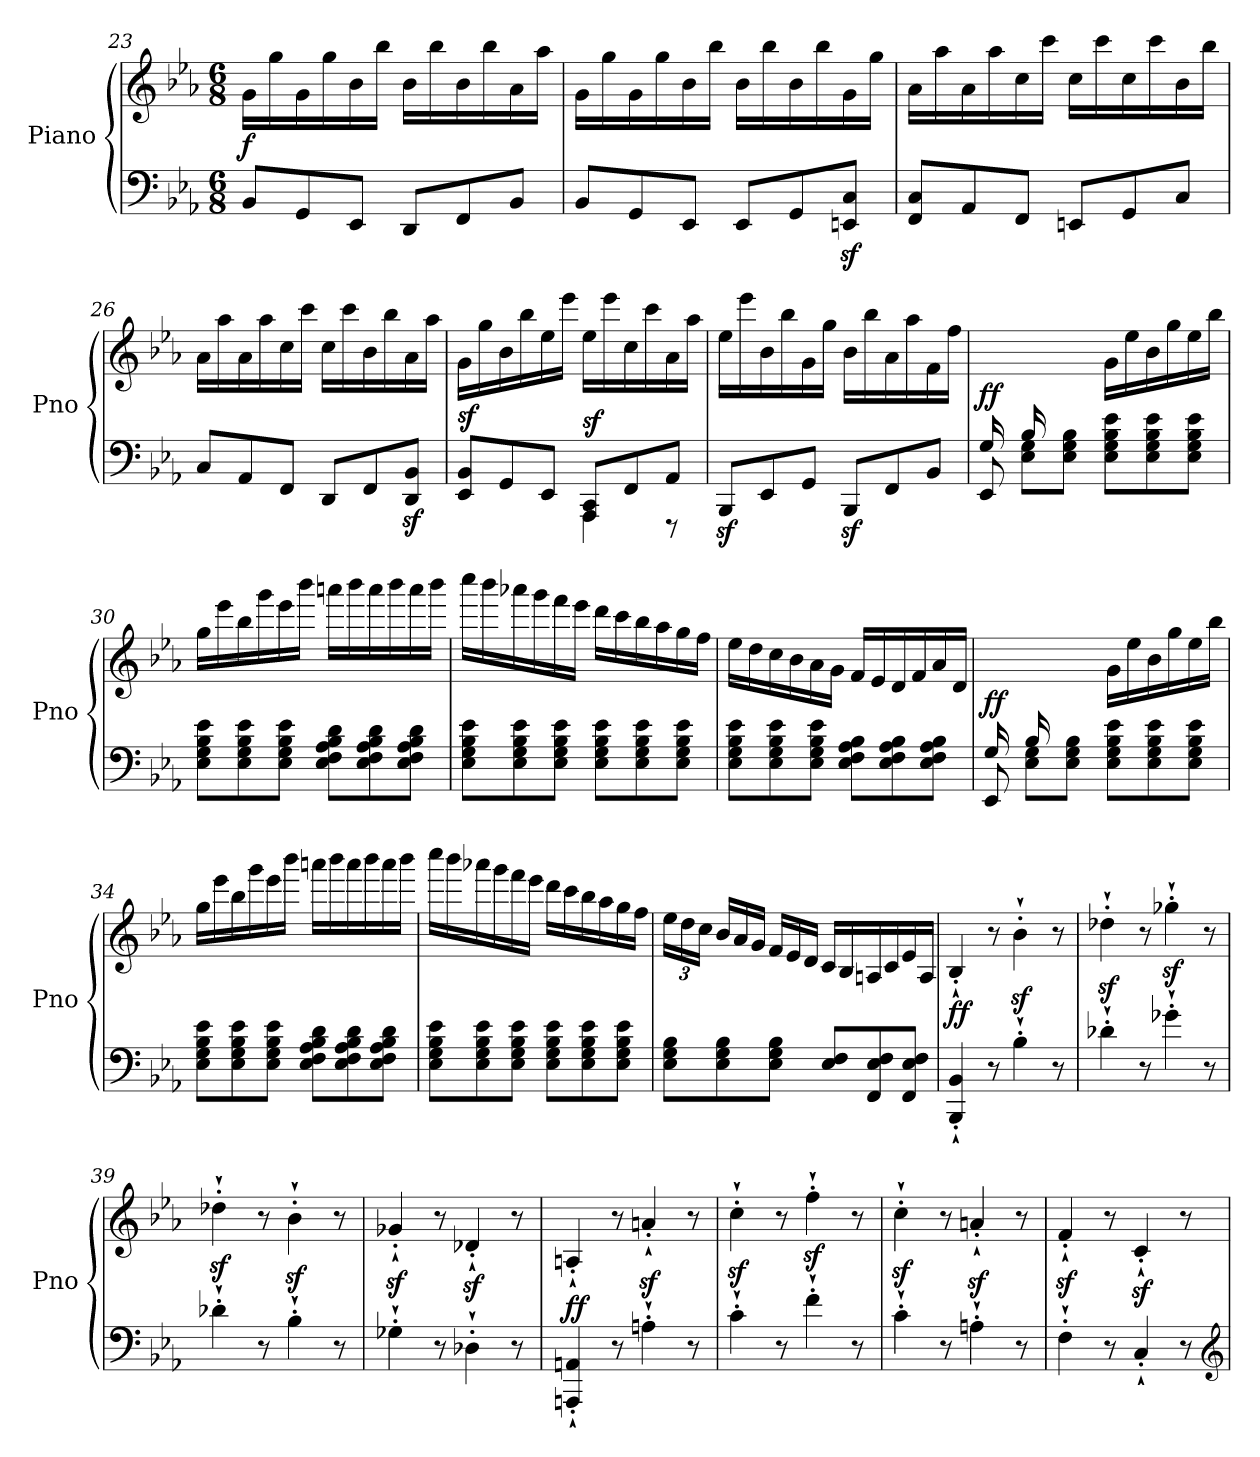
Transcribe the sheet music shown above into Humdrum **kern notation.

**kern	**kern	**dynam
*part1	*part1	*part1
*staff2	*staff1	*staff1/2
*I"Piano	*	*
*I'Pno	*	*
*clefF4	*clefG2	*
*k[b-e-a-]	*k[b-e-a-]	*
*E-:	*E-:	*
*M6/8	*M6/8	*
=23	=23	=23
!	!	!LO:DY:b
8BB-/L	16g\LL	f
.	16gg\	.
8GG/	16g\	.
.	16gg\	.
8EE-/J	16b-\	.
.	16bb-\JJ	.
8DD/L	16b-\LL	.
.	16bb-\	.
8FF/	16b-\	.
.	16bb-\	.
8BB-/J	16a-\	.
.	16aa-\JJ	.
=24	=24	=24
8BB-/L	16g\LL	.
.	16gg\	.
8GG/	16g\	.
.	16gg\	.
8EE-/J	16b-\	.
.	16bb-\JJ	.
8EE-/L	16b-\LL	.
.	16bb-\	.
8GG/	16b-\	.
.	16bb-\	.
8EEn/z> 8C/z>J	16g\	.
.	16gg\JJ	.
=25	=25	=25
8FF/ 8C/L	16a-\LL	.
.	16aa-\	.
8AA-/	16a-\	.
.	16aa-\	.
8FF/J	16cc\	.
.	16ccc\JJ	.
8EEn/L	16cc\LL	.
.	16ccc\	.
8GG/	16cc\	.
.	16ccc\	.
8C/J	16b-\	.
.	16bb-\JJ	.
!!LO:LB:g=z
=26	=26	=26
8C/L	16a-\LL	.
.	16aa-\	.
8AA-/	16a-\	.
.	16aa-\	.
8FF/J	16cc\	.
.	16ccc\JJ	.
8DD/L	16cc\LL	.
.	16ccc\	.
8FF/	16b-\	.
.	16bb-\	.
8DD/z> 8BB-/z>J	16a-\	.
.	16aa-\JJ	.
=27	=27	=27
*^	*	*
!	!	!	!LO:DY:a=2
8EE-/ 8BB-/L	4.ryy	16g\LL	sf
.	.	16gg\	.
8GG/	.	16b-\	.
.	.	16bb-\	.
8EE-/J	.	16ee-\	.
.	.	16eee-\JJ	.
!	!	!	!LO:DY:a=2
8AAA-/ 8CC/L	4AAA-\	16ee-\LL	sf
.	.	16eee-\	.
8FF/	.	16cc\	.
.	.	16ccc\	.
8AA-/J	8rFFF	16a-\	.
.	.	16aa-\JJ	.
*v	*v	*	*
=28	=28	=28
8BBB-z>/L	16ee-\LL	.
.	16eee-\	.
8EE-/	16b-\	.
.	16bb-\	.
8GG/J	16g\	.
.	16gg\JJ	.
8BBB-z>/L	16b-\LL	.
.	16bb-\	.
8FF/	16a-\	.
.	16aa-\	.
8BB-/J	16f\	.
.	16ff\JJ	.
=29	=29	=29
*^	*	*
!	!	!	!LO:DY:b
16G/LL	8EE-/	16ryy	ff
16ryy	.	16e-/	.
16B-/	8E-\ 8G\L	16ryy	.
2ryy	.	16g/	.
.	8E-\ 8G\ 8B-\J	16e-/	.
.	.	16b-/JJ	.
.	8E-\ 8G\ 8B-\ 8e-\L	16g\LL	.
.	.	16ee-\	.
.	8E-\ 8G\ 8B-\ 8e-\	16b-\	.
.	.	16gg\	.
.	8E-\ 8G\ 8B-\ 8e-\J	16ee-\	.
16ryy	.	16bb-\JJ	.
*v	*v	*	*
!!LO:LB:g=z
=30	=30	=30
8E-\ 8G\ 8B-\ 8e-\L	16gg\LL	.
.	16eee-\	.
8E-\ 8G\ 8B-\ 8e-\	16bb-\	.
.	16ggg\	.
8E-\ 8G\ 8B-\ 8e-\J	16eee-\	.
.	16bbb-\JJ	.
8E-\ 8F\ 8A-\ 8B-\ 8d\L	16aaan\LL	.
.	16bbb-\	.
8E-\ 8F\ 8A-\ 8B-\ 8d\	16aaa\	.
.	16bbb-\	.
8E-\ 8F\ 8A-\ 8B-\ 8d\J	16aaa\	.
.	16bbb-\JJ	.
=31	=31	=31
8E-\ 8G\ 8B-\ 8e-\L	16cccc\LL	.
.	16bbb-\	.
8E-\ 8G\ 8B-\ 8e-\	16aaa-X\	.
.	16ggg\	.
8E-\ 8G\ 8B-\ 8e-\J	16fff\	.
.	16eee-\JJ	.
8E-\ 8G\ 8B-\ 8e-\L	16ddd\LL	.
.	16ccc\	.
8E-\ 8G\ 8B-\ 8e-\	16bb-\	.
.	16aa-\	.
8E-\ 8G\ 8B-\ 8e-\J	16gg\	.
.	16ff\JJ	.
=32	=32	=32
8E-\ 8G\ 8B-\ 8e-\L	16ee-\LL	.
.	16dd\	.
8E-\ 8G\ 8B-\ 8e-\	16cc\	.
.	16b-\	.
8E-\ 8G\ 8B-\ 8e-\J	16a-\	.
.	16g\JJ	.
8E-\ 8F\ 8A-\ 8B-\L	16f/LL	.
.	16e-/	.
8E-\ 8F\ 8A-\ 8B-\	16d/	.
.	16f/	.
8E-\ 8F\ 8A-\ 8B-\J	16a-/	.
.	16d/JJ	.
=33	=33	=33
*^	*	*
!	!	!	!LO:DY:b
16G/LL	8EE-/	16ryy	ff
16ryy	.	16e-/	.
16B-/	8E-\ 8G\L	16ryy	.
2ryy	.	16g/	.
.	8E-\ 8G\ 8B-\J	16e-/	.
.	.	16b-/JJ	.
.	8E-\ 8G\ 8B-\ 8e-\L	16g\LL	.
.	.	16ee-\	.
.	8E-\ 8G\ 8B-\ 8e-\	16b-\	.
.	.	16gg\	.
.	8E-\ 8G\ 8B-\ 8e-\J	16ee-\	.
16ryy	.	16bb-\JJ	.
*v	*v	*	*
!!LO:LB:g=z
=34	=34	=34
8E-\ 8G\ 8B-\ 8e-\L	16gg\LL	.
.	16eee-\	.
8E-\ 8G\ 8B-\ 8e-\	16bb-\	.
.	16ggg\	.
8E-\ 8G\ 8B-\ 8e-\J	16eee-\	.
.	16bbb-\JJ	.
8E-\ 8F\ 8A-\ 8B-\ 8d\L	16aaan\LL	.
.	16bbb-\	.
8E-\ 8F\ 8A-\ 8B-\ 8d\	16aaa\	.
.	16bbb-\	.
8E-\ 8F\ 8A-\ 8B-\ 8d\J	16aaa\	.
.	16bbb-\JJ	.
=35	=35	=35
8E-\ 8G\ 8B-\ 8e-\L	16cccc\LL	.
.	16bbb-\	.
8E-\ 8G\ 8B-\ 8e-\	16aaa-X\	.
.	16ggg\	.
8E-\ 8G\ 8B-\ 8e-\J	16fff\	.
.	16eee-\JJ	.
8E-\ 8G\ 8B-\ 8e-\L	16ddd\LL	.
.	16ccc\	.
8E-\ 8G\ 8B-\ 8e-\	16bb-\	.
.	16aa-\	.
8E-\ 8G\ 8B-\ 8e-\J	16gg\	.
.	16ff\JJ	.
=36	=36	=36
*	*Xbrackettup	*
8E-\ 8G\ 8B-\L	24ee-\LL	.
.	24dd\	.
.	24cc\JJ	.
*	*Xtuplet	*
8E-\ 8G\ 8B-\	24b-/LL	.
.	24a-/	.
.	24g/JJ	.
8E-\ 8G\ 8B-\J	24f/LL	.
.	24e-/	.
.	24d/JJ	.
8E-/ 8F/L	16c/LL	.
.	16B-/	.
8FF/ 8E-/ 8F/	16An/	.
.	16c/	.
8FF/ 8E-/ 8F/J	16e-/	.
.	16A/JJ	.
!!LO:LB:g=z
=37	=37	=37
!	!	!LO:DY:b
4BBB-/`' 4BB-/`'	4B-`'/	ff
8r	8r	.
4B-`'\	4b-z<`'\	.
8r	8r	.
=38	=38	=38
4d-X`'\	4dd-Xz<`'\	.
8r	8r	.
4g-X`'\	4gg-Xz<`'\	.
8r	8r	.
=39	=39	=39
4d-X`'\	4dd-Xz<`'\	.
8r	8r	.
4B-`'\	4b-z<`'\	.
8r	8r	.
=40	=40	=40
4G-X`'\	4g-Xz<`'/	.
8r	8r	.
4D-X`'\	4d-Xz<`'/	.
8r	8r	.
=41	=41	=41
!	!	!LO:DY:a=2
4AAAn/`' 4AAn/`'	4An`'/	ff
8r	8r	.
4An`'\	4anz<`'/	.
8r	8r	.
=42	=42	=42
4c`'\	4ccz<`'\	.
8r	8r	.
4f`'\	4ffz<`'\	.
8r	8r	.
=43	=43	=43
4c`'\	4ccz<`'\	.
8r	8r	.
4An`'\	4anz<`'/	.
8r	8r	.
=44	=44	=44
4F`'\	4fz<`'/	.
8r	8r	.
4C`'/	4cz<`'/	.
8r	8r	.
*clefG2	*	*
=	=	=
*-	*-	*-
